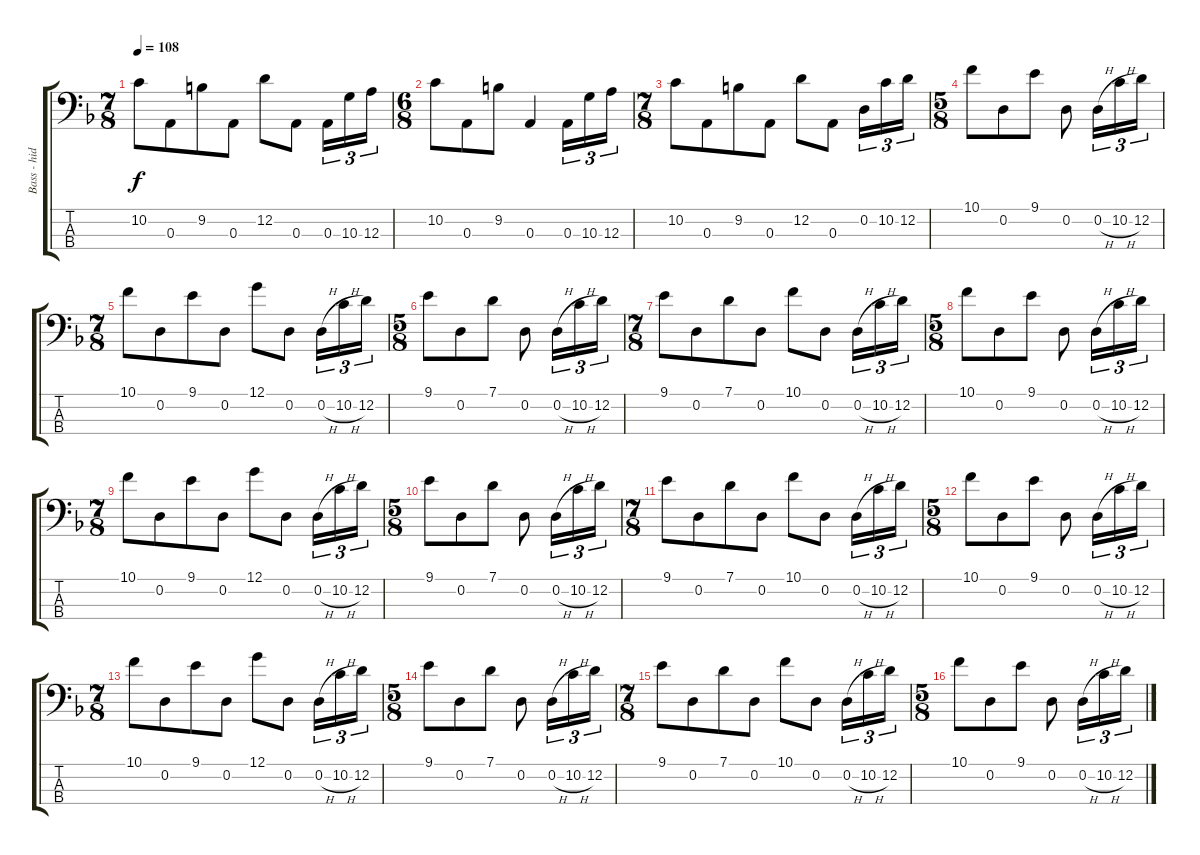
\track ("Bass - hidden" "Bass - hid") {instrument electricbasspick}
\staff {score tabs}
\tuning (G2 D2 A1 D1) {hide}
\ts (7 8)
\tempo 108
\clef f4
\ks dminor
10.2.8{dy f} 0.3.8 9.2.8 0.3.8 12.2.8 0.3.8 0.3.16{tu (3 2)} 10.3.16{tu (3 2)} 12.3.16{tu (3 2)} |
\ts (6 8)
10.2.8 0.3.8 9.2.8 0.3.4 0.3.16{tu (3 2)} 10.3.16{tu (3 2)} 12.3.16{tu (3 2)} |
\ts (7 8)
10.2.8 0.3.8 9.2.8 0.3.8 12.2.8 0.3.8 0.2.16{tu (3 2)} 10.2.16{tu (3 2)} 12.2.16{tu (3 2)} |
\ts (5 8)
10.1.8 0.2.8 9.1.8 0.2.8 0.2{h}.16{tu (3 2)} 10.2{h}.16{tu (3 2)} 12.2.16{tu (3 2)} |
\ts (7 8)
10.1.8 0.2.8 9.1.8 0.2.8 12.1.8 0.2.8 0.2{h}.16{tu (3 2)} 10.2{h}.16{tu (3 2)} 12.2.16{tu (3 2)} |
\ts (5 8)
9.1.8 0.2.8 7.1.8 0.2.8 0.2{h}.16{tu (3 2)} 10.2{h}.16{tu (3 2)} 12.2.16{tu (3 2)} |
\ts (7 8)
9.1.8 0.2.8 7.1.8 0.2.8 10.1.8 0.2.8 0.2{h}.16{tu (3 2)} 10.2{h}.16{tu (3 2)} 12.2.16{tu (3 2)} |
\ts (5 8)
10.1.8 0.2.8 9.1.8 0.2.8 0.2{h}.16{tu (3 2)} 10.2{h}.16{tu (3 2)} 12.2.16{tu (3 2)} |
\ts (7 8)
10.1.8 0.2.8 9.1.8 0.2.8 12.1.8 0.2.8 0.2{h}.16{tu (3 2)} 10.2{h}.16{tu (3 2)} 12.2.16{tu (3 2)} |
\ts (5 8)
9.1.8 0.2.8 7.1.8 0.2.8 0.2{h}.16{tu (3 2)} 10.2{h}.16{tu (3 2)} 12.2.16{tu (3 2)} |
\ts (7 8)
9.1.8 0.2.8 7.1.8 0.2.8 10.1.8 0.2.8 0.2{h}.16{tu (3 2)} 10.2{h}.16{tu (3 2)} 12.2.16{tu (3 2)} |
\ts (5 8)
10.1.8 0.2.8 9.1.8 0.2.8 0.2{h}.16{tu (3 2)} 10.2{h}.16{tu (3 2)} 12.2.16{tu (3 2)} |
\ts (7 8)
10.1.8 0.2.8 9.1.8 0.2.8 12.1.8 0.2.8 0.2{h}.16{tu (3 2)} 10.2{h}.16{tu (3 2)} 12.2.16{tu (3 2)} |
\ts (5 8)
9.1.8 0.2.8 7.1.8 0.2.8 0.2{h}.16{tu (3 2)} 10.2{h}.16{tu (3 2)} 12.2.16{tu (3 2)} |
\ts (7 8)
9.1.8 0.2.8 7.1.8 0.2.8 10.1.8 0.2.8 0.2{h}.16{tu (3 2)} 10.2{h}.16{tu (3 2)} 12.2.16{tu (3 2)} |
\ts (5 8)
10.1.8 0.2.8 9.1.8 0.2.8 0.2{h}.16{tu (3 2)} 10.2{h}.16{tu (3 2)} 12.2.16{tu (3 2)}
